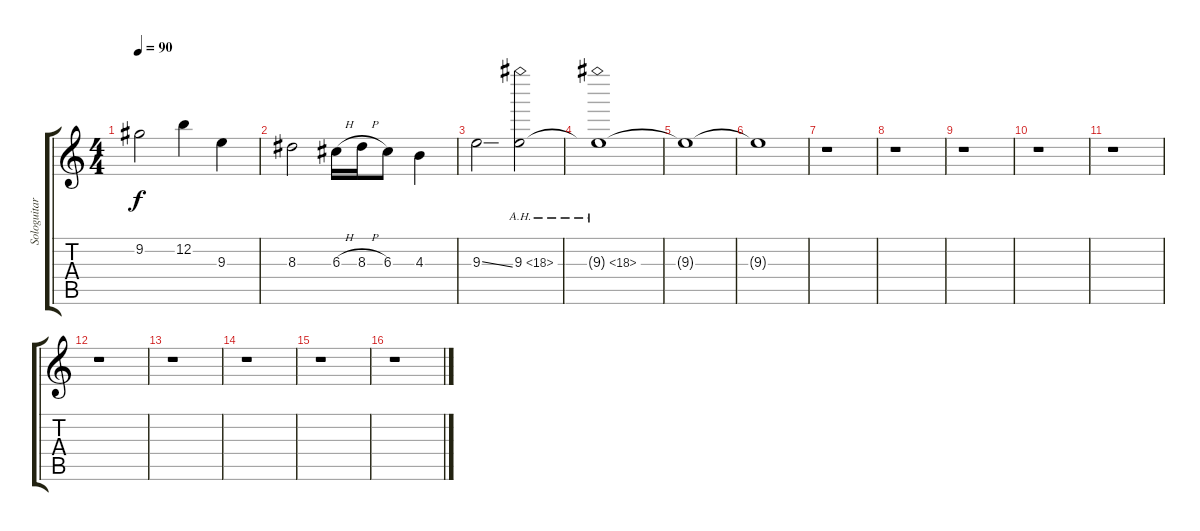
\track ("Sologuitar:" "Sologuitar") {instrument distortionguitar}
\staff {score tabs}
\tuning (E4 B3 G3 D3 A2 E2) {hide}
\ts (4 4)
\tempo 90
\clef g2
\ks c
9.2.2{dy f} 12.2.4 9.3.4 |
8.3.2 6.3{h}.16 8.3{h}.16 6.3.8 4.3.4 |
9.3{ss}.2 9.3{ah 9}.2 |
9.3{ah 9 t}.1 |
9.3{t}.1 |
9.3{t}.1 |
r.1 |
r.1 |
r.1 |
r.1 |
r.1 |
r.1 |
r.1 |
r.1 |
r.1 |
r.1
